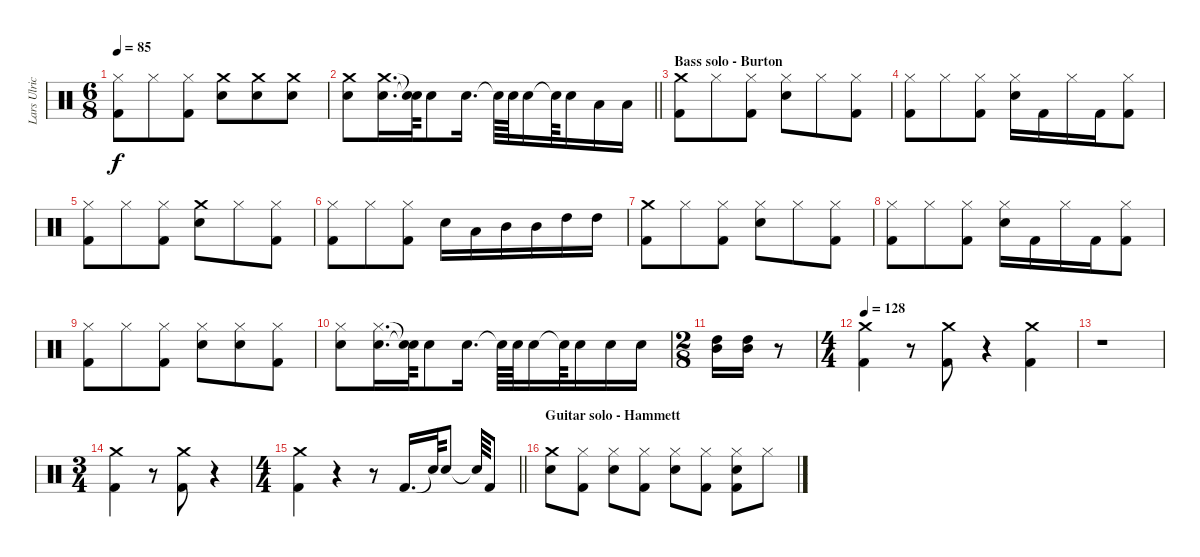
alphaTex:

\track ("Lars Ulrich" "Lars Ulric") {instrument percussion}
\staff {score}
\articulation defaults
\ts (6 8)
\tempo 85
\clef neutral
\ks c
("Hi-Hat (closed)" "Kick (hit) 2").8{dy f} "Hi-Hat (closed)".8 ("Kick (hit) 2" "Hi-Hat (closed)").8 ("Crash medium (hit)" "Snare (hit) 2").8 ("Crash medium (hit)" "Snare (hit) 2").8 ("Crash medium (hit)" "Snare (hit) 2").8 |
\barLineRight lightlight
("Snare (hit) 2" "Crash medium (hit)").8 ("Snare (hit) 2" "Crash medium (hit)").16{d} ("Snare (hit)"{t} "Snare (hit)"{t}).64 "Snare (hit) 2".8 "Snare (hit) 2".16{d} "Snare (hit)"{t}.64 "Snare (hit) 2".64 "Snare (hit) 2".16 "Snare (hit)"{t}.64 "Snare (hit) 2".16 "Low Tom (hit)".16 "Low Tom (hit)".16 |
\section ("" "Bass solo - Burton")
("Kick (hit) 2" "Crash medium (hit)").8 "Hi-Hat (closed)".8 ("Kick (hit) 2" "Hi-Hat (closed)").8 ("Snare (hit) 2" "Hi-Hat (closed)").8 "Hi-Hat (closed)".8 ("Kick (hit) 2" "Hi-Hat (closed)").8 |
("Hi-Hat (closed)" "Kick (hit) 2").8 "Hi-Hat (closed)".8 ("Kick (hit) 2" "Hi-Hat (closed)").8 ("Snare (hit) 2" "Hi-Hat (closed)").16 "Kick (hit) 2".16 "Hi-Hat (closed)".16 "Kick (hit) 2".16 ("Kick (hit) 2" "Hi-Hat (closed)").8 |
("Hi-Hat (closed)" "Kick (hit) 2").8 "Hi-Hat (closed)".8 ("Hi-Hat (closed)" "Kick (hit) 2").8 ("Crash medium (hit)" "Snare (hit) 2").8 "Hi-Hat (closed)".8 ("Hi-Hat (closed)" "Kick (hit) 2").8 |
("Hi-Hat (closed)" "Kick (hit) 2").8 "Hi-Hat (closed)".8 ("Kick (hit) 2" "Hi-Hat (closed)").8 "Snare (hit) 2".16 "Low Tom (hit)".16 "Mid Tom (hit)".16 "Mid Tom (hit)".16 "High Tom (hit)".16 "High Tom (hit)".16 |
("Kick (hit) 2" "Crash medium (hit)").8 "Hi-Hat (closed)".8 ("Kick (hit) 2" "Hi-Hat (closed)").8 ("Snare (hit) 2" "Hi-Hat (closed)").8 "Hi-Hat (closed)".8 ("Kick (hit) 2" "Hi-Hat (closed)").8 |
("Hi-Hat (closed)" "Kick (hit) 2").8 "Hi-Hat (closed)".8 ("Kick (hit) 2" "Hi-Hat (closed)").8 ("Snare (hit) 2" "Hi-Hat (closed)").16 "Kick (hit) 2".16 "Hi-Hat (closed)".16 "Kick (hit) 2".16 ("Kick (hit) 2" "Hi-Hat (closed)").8 |
("Kick (hit) 2" "Hi-Hat (closed)").8 "Hi-Hat (closed)".8 ("Kick (hit) 2" "Hi-Hat (closed)").8 ("Snare (hit) 2" "Hi-Hat (closed)").8 ("Hi-Hat (closed)" "Snare (hit) 2").8 ("Kick (hit) 2" "Hi-Hat (closed)").8 |
("Hi-Hat (closed)" "Snare (hit) 2").8 ("Hi-Hat (closed)" "Snare (hit) 2").16{d} ("Snare (hit)"{t} "Snare (hit)"{t}).64 "Snare (hit) 2".8 "Snare (hit) 2".16{d} "Snare (hit)"{t}.64 "Snare (hit) 2".64 "Snare (hit) 2".16 "Snare (hit)"{t}.64 "Snare (hit) 2".16 "Snare (hit) 2".16 "Snare (hit) 2".16 |
\ts (2 8)
("High Tom (hit)" "Mid Tom (hit)").16 ("High Tom (hit)" "Mid Tom (hit)").16 r.8 |
\ts (4 4)
\tempo 128
("Kick (hit) 2" "Crash medium (hit)").4 r.8 ("Kick (hit) 2" "Crash medium (hit)").8 r.4 ("Kick (hit) 2" "Crash medium (hit)").4 |
r.1 |
\ts (3 4)
("Kick (hit) 2" "Crash medium (hit)").4 r.8 ("Kick (hit) 2" "Crash medium (hit)").8 r.4 |
\ts (4 4)
\barLineRight lightlight
("Kick (hit) 2" "Crash medium (hit)").4 r.4 r.8 "Kick (hit) 2".16{d} "Snare (hit)"{t}.64 "Snare (hit) 2".8 "Snare (hit)"{t}.64 "Kick (hit) 2".8 |
\section ("" "Guitar solo - Hammett")
("Crash medium (hit)" "Snare (hit) 2").8 ("Kick (hit) 2" "Hi-Hat (closed)").8 ("Snare (hit) 2" "Hi-Hat (closed)").8 ("Kick (hit) 2" "Hi-Hat (closed)").8 ("Hi-Hat (closed)" "Snare (hit) 2").8 ("Hi-Hat (closed)" "Kick (hit) 2").8 ("Snare (hit) 2" "Hi-Hat (closed)" "Kick (hit) 2").8 "Hi-Hat (closed)".8
